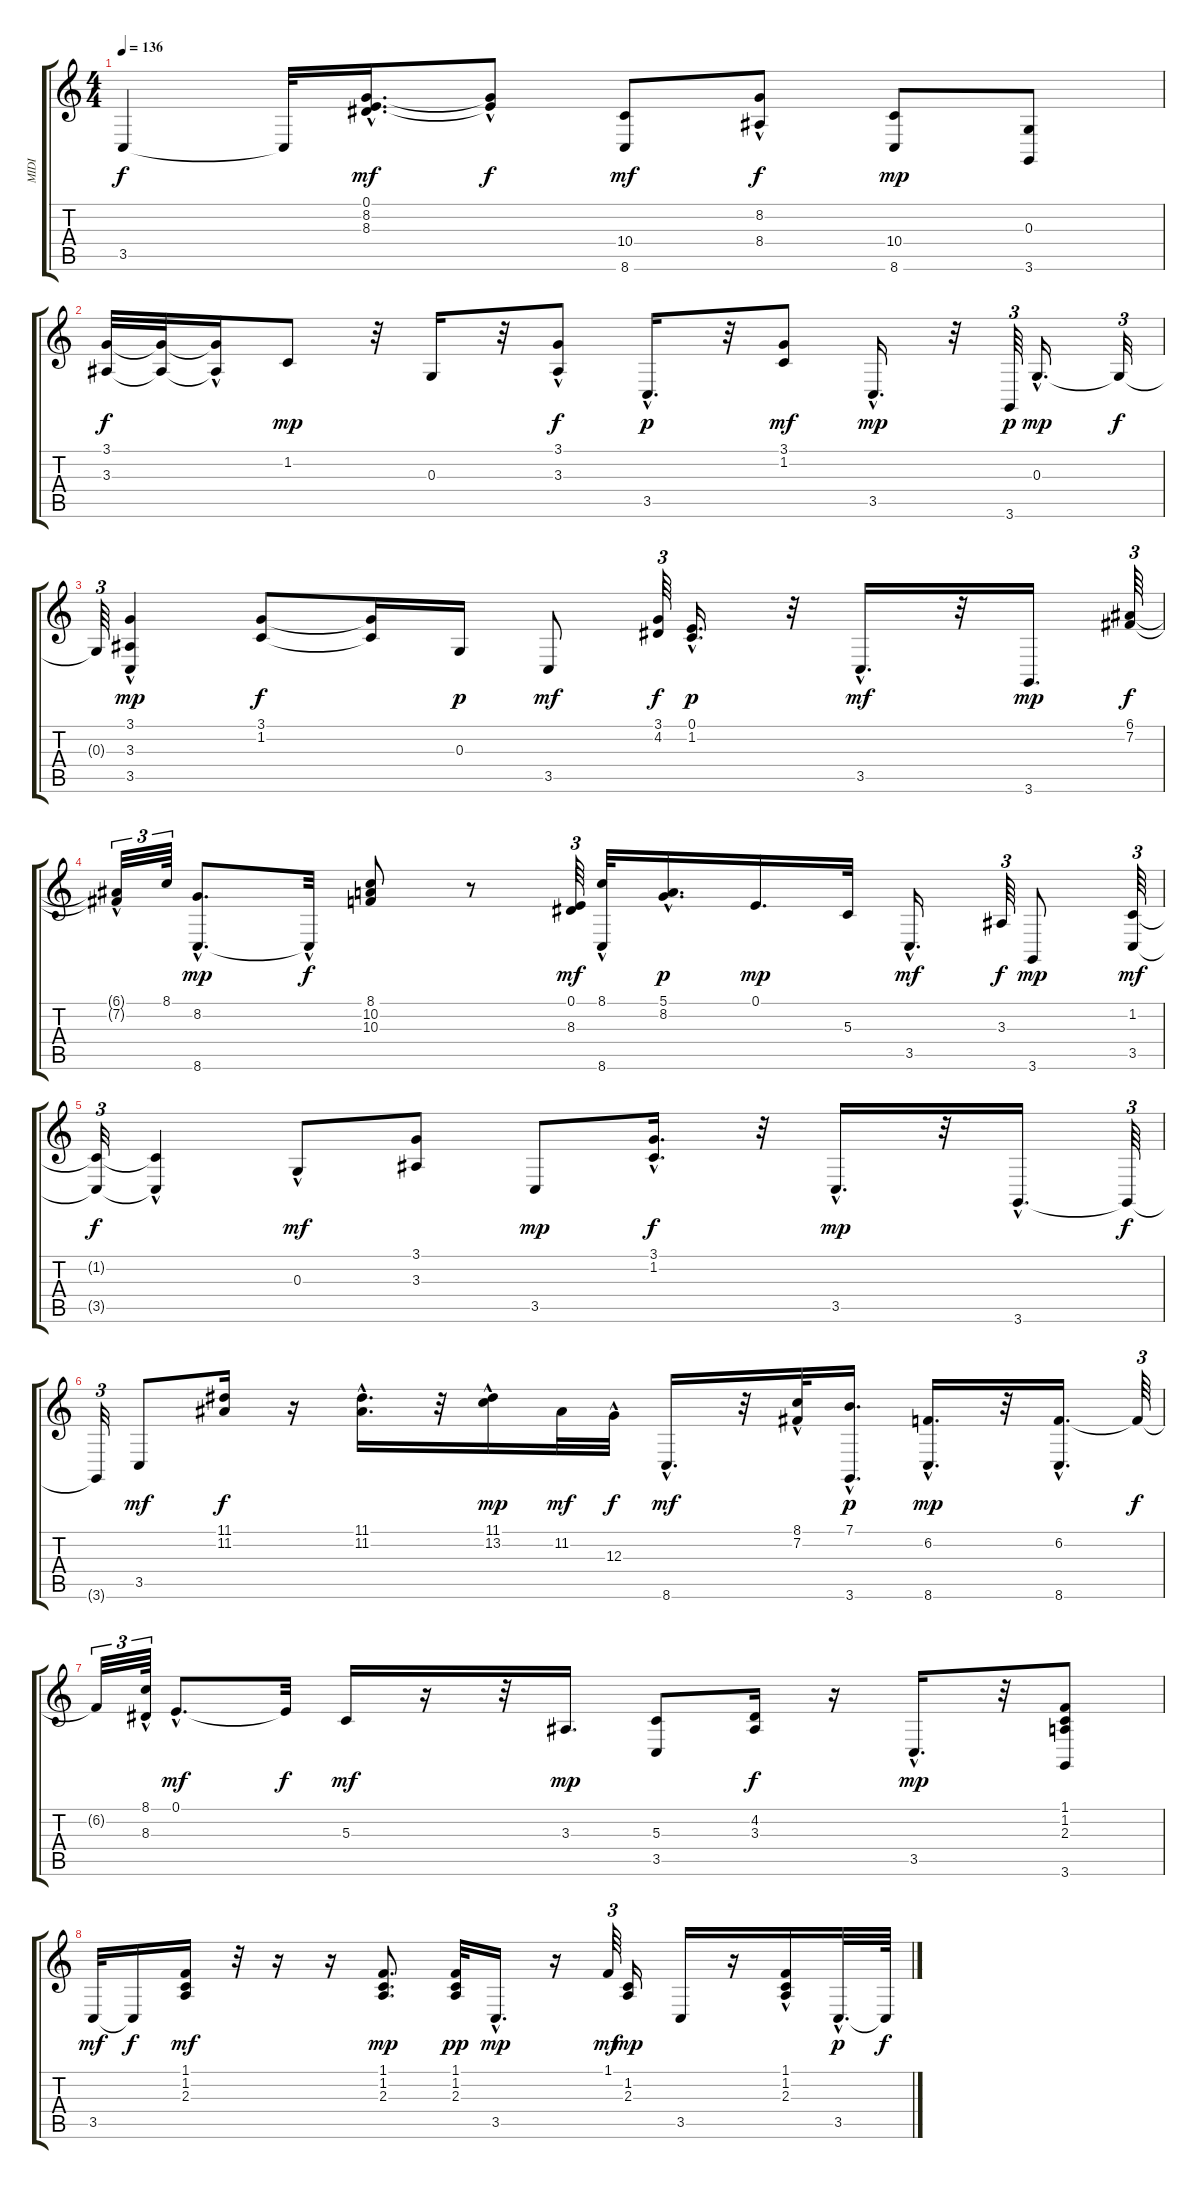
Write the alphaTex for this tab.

\track ("MIDI" "MIDI") {instrument electricgrandpiano}
\staff {score tabs}
\tuning (E4 B3 G3 D3 A2 E2) {hide}
\ts (4 4)
\tempo 136
\clef g2
\ks c
3.5.4{dy f} 3.5{t}.32 (0.1{hac} 8.2{hac} 8.3).16{d dy mf} (0.1{t} 8.2{hac t}).8{dy f} (10.4 8.6).8{dy mf} (8.2 8.4{hac}).8{dy f} (10.4 8.6).8{dy mp} (0.3 3.6).8 |
(3.1 3.3).32{dy f} (3.1{t} 3.3{t}).32 (3.1{hac t} 3.3{t}).16 1.2.8{dy mp} r.32 0.3.16 r.32 (3.1{hac} 3.3).8{dy f} 3.5{hac}.16{d dy p} r.32 (3.1 1.2).8{dy mf} 3.5{hac}.16{d dy mp} r.32 3.6.64{tu (3 2) dy p} 0.3{hac}.16{d dy mp} 0.3{t}.32{tu (3 2) dy f} |
0.3{t}.64{tu (3 2)} (3.1{hac} 3.3{hac} 3.5).4{dy mp} (3.1 1.2).8{dy f} (3.1{t} 1.2{t}).16 0.3.16{dy p} 3.5.8{dy mf} (3.1 4.2).64{tu (3 2) dy f} (0.1{hac} 1.2).16{d dy p} r.32 3.5{hac}.16{d dy mf} r.32 3.6.16{d dy mp} (6.1 7.2).64{tu (3 2) dy f} |
(6.1{hac t} 7.2{t}).32{tu (3 2)} 8.1.64{tu (3 2)} (8.2{hac} 8.6{hac}).8{d dy mp} 8.6{hac t}.32{dy f} (8.1 10.2 10.3).8 r.8 (0.1 8.3).64{tu (3 2) dy mf} (8.1 8.6{hac}).32 (5.1{hac} 8.2{hac}).16{d dy p} 0.1.16{d dy mp} 5.3.32 3.5{hac}.16{d dy mf} 3.3.64{tu (3 2) dy f} 3.6.8{dy mp} (1.2 3.5).64{tu (3 2) dy mf} |
(1.2{t} 3.5{t}).32{tu (3 2) dy f} (1.2{hac t} 3.5{hac t}).4 0.3{hac}.8{dy mf} (3.1 3.3).8 3.5.8{dy mp} (3.1{hac} 1.2).16{d dy f} r.32 3.5{hac}.16{d dy mp} r.32 3.6{hac}.16{d} 3.6{t}.64{tu (3 2) dy f} |
3.6{t}.32{tu (3 2)} 3.5.8{dy mf} (11.1 11.2).16{dy f} r.16 (11.1{hac} 11.2{hac}).16{d} r.32 (11.1{hac} 13.2{hac}).16{dy mp} 11.2.32{dy mf} 12.3{hac}.32{dy f} 8.6{hac}.16{d dy mf} r.32 (8.1 7.2{hac}).32 (7.1 3.6{hac}).16{d dy p} (6.2{hac} 8.6).16{d dy mp} r.32 (6.2{hac} 8.6{hac}).16{d} 6.2{t}.64{tu (3 2) dy f} |
6.2{t}.32{tu (3 2)} (8.1{hac} 8.3).64{tu (3 2)} 0.1{hac}.8{d dy mf} 0.1{t}.32{dy f} 5.3.16{dy mf} r.16 r.32 3.3.16{d dy mp} (5.3 3.5).8 (4.2 3.3).16{dy f} r.16 3.5{hac}.16{d dy mp} r.32 (1.1 1.2 2.3 3.6).8 |
3.5.32{dy mf} 3.5{t}.16{dy f} (1.1 1.2 2.3).16{dy mf} r.32 r.16 r.16 (1.1 1.2 2.3).8{d dy mp} (1.1 1.2 2.3).32{dy pp} 3.5{hac}.16{d dy mp} r.16 1.1.64{tu (3 2) dy mf} (1.2 2.3).16{dy mp} 3.5.16 r.16 (1.1{hac} 1.2 2.3).16 3.5{hac}.32{d dy p} 3.5{t}.64{dy f}
